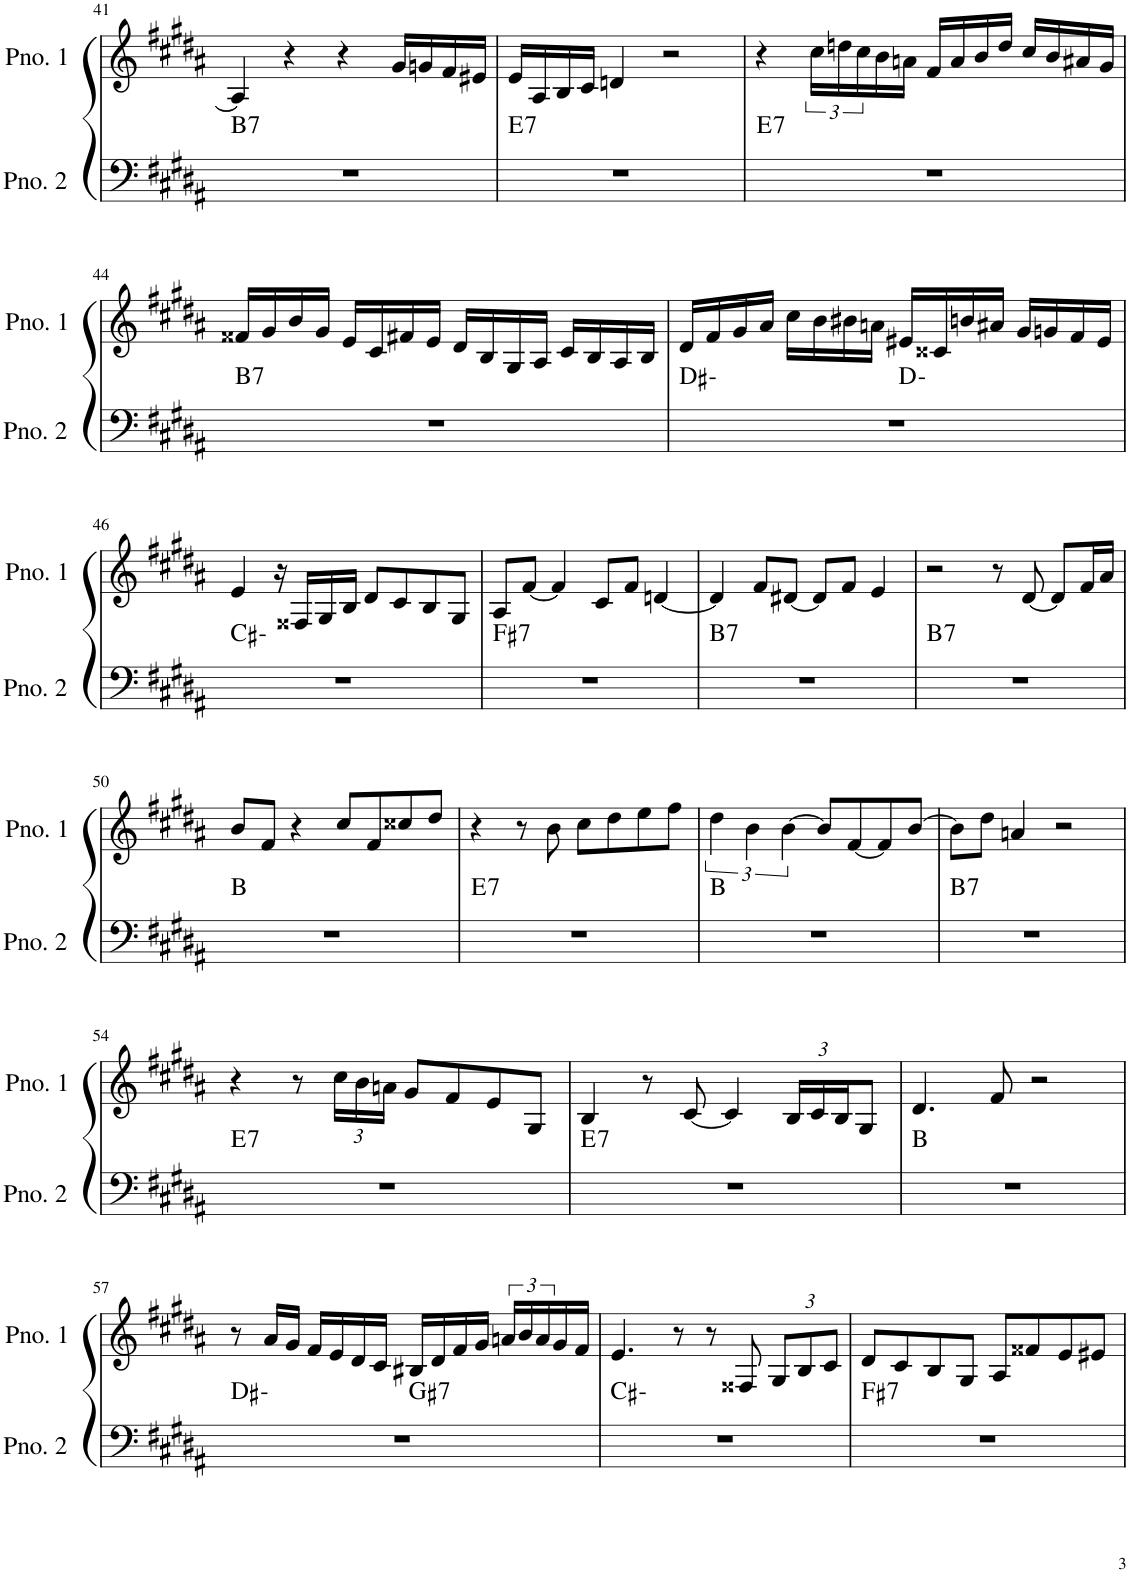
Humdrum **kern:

**kern	**harte	**kern
*part2	*part2	*part1
*staff2	*	*staff1
*I"ピアノ 2	*	*I"ピアノ 1
!!LO:PB:g=z
*clefF4	*	*clefG2
*k[f#c#g#d#a#]	*	*k[f#c#g#d#a#]
*M4/4	*	*M4/4
=41	=41	=41
!	!LO:H:kt=7	!
1r	B:7	4A/]
.	.	4r
.	.	4r
.	.	16g#/LL
.	.	16gn/
.	.	16f#/
.	.	16e#X/JJ
=42	=42	=42
!	!LO:H:kt=7	!
1r	E:7	16e/LL
.	.	16A#/
.	.	16B/
.	.	16c#/JJ
.	.	4dn/
.	.	2r
=43	=43	=43
!	!LO:H:kt=7	!
1r	E:7	4r
.	.	24cc#\LL
.	.	24ddn\
.	.	24cc#\
.	.	16b\
.	.	16an\JJ
.	.	16f#/LL
.	.	16a/
.	.	16b/
.	.	16dd/JJ
.	.	16cc#/LL
.	.	16b/
.	.	16a#X/
.	.	16g#/JJ
!!LO:LB:g=z
=44	=44	=44
!	!LO:H:kt=7	!
1r	B:7	16f##X/LL
.	.	16g#/
.	.	16b/
.	.	16g#/JJ
.	.	16e/LL
.	.	16c#/
.	.	16f#X/
.	.	16e/JJ
.	.	16d#/LL
.	.	16B/
.	.	16G#/
.	.	16A#/JJ
.	.	16c#/LL
.	.	16B/
.	.	16A#/
.	.	16B/JJ
=45	=45	=45
*^	*	*
1r	2ryy	D#:min	16d#/LL
.	.	.	16f#/
.	.	.	16g#/
.	.	.	16a#/JJ
.	.	.	16cc#\LL
.	.	.	16b\
.	.	.	16b#X\
.	.	.	16an\JJ
.	2ryy	D:min	16e#X/LL
.	.	.	16c##X/
.	.	.	16bn/
.	.	.	16a#X/JJ
.	.	.	16g#/LL
.	.	.	16gn/
.	.	.	16f#/
.	.	.	16e#/JJ
*v	*v	*	*
!!LO:LB:g=z
=46	=46	=46
1r	C#:min	4e/
.	.	16r
.	.	16F##X/LL
.	.	16G#/
.	.	16B/JJ
.	.	8d#/L
.	.	8c#/
.	.	8B/
.	.	8G#/J
=47	=47	=47
!	!LO:H:kt=7	!
1r	F#:7	8A#/L
.	.	[8f#/J
.	.	4f#/]
.	.	8c#/L
.	.	8f#/J
.	.	[4dn/
=48	=48	=48
!	!LO:H:kt=7	!
1r	B:7	4d/]
.	.	8f#/L
.	.	[8d#X/J
.	.	8d#/L]
.	.	8f#/J
.	.	4e/
=49	=49	=49
!	!LO:H:kt=7	!
1r	B:7	2r
.	.	8r
.	.	[8d#/
.	.	8d#/L]
.	.	16f#/L
.	.	16a#/JJ
!!LO:LB:g=z
=50	=50	=50
1r	B:maj	8b/L
.	.	8f#/J
.	.	4r
.	.	8cc#/L
.	.	8f#/
.	.	8cc##X/
.	.	8dd#/J
=51	=51	=51
!	!LO:H:kt=7	!
1r	E:7	4r
.	.	8r
.	.	8b\
.	.	8cc#\L
.	.	8dd#\
.	.	8ee\
.	.	8ff#\J
=52	=52	=52
1r	B:maj	6dd#\
.	.	6b\
.	.	[6b\
.	.	8b/L]
.	.	[8f#/
.	.	8f#/]
.	.	[8b/J
=53	=53	=53
!	!LO:H:kt=7	!
1r	B:7	8b\L]
.	.	8dd#\J
.	.	4an/
.	.	2r
!!LO:LB:g=z
=54	=54	=54
!	!LO:H:kt=7	!
1r	E:7	4r
.	.	8r
*	*	*Xbrackettup
.	.	24cc#\LL
.	.	24b\
.	.	24an\JJ
.	.	8g#/L
.	.	8f#/
.	.	8e/
.	.	8G#/J
=55	=55	=55
!	!LO:H:kt=7	!
1r	E:7	4B/
.	.	8r
.	.	[8c#/
.	.	4c#/]
.	.	24B/LL
.	.	24c#/
.	.	24B/J
.	.	8G#/J
=56	=56	=56
1r	B:maj	4.d#/
.	.	8f#/
.	.	2r
!!LO:LB:g=z
=57	=57	=57
*^	*	*
1r	2ryy	D#:min	8r
.	.	.	16a#/LL
.	.	.	16g#/JJ
.	.	.	16f#/LL
.	.	.	16e/
.	.	.	16d#/
.	.	.	16c#/JJ
!	!	!LO:H:kt=7	!
.	2ryy	G#:7	16B#X/LL
.	.	.	16d#/
.	.	.	16f#/
.	.	.	16g#/JJ
*	*	*	*brackettup
.	.	.	24an/LL
.	.	.	24b/
.	.	.	24a/
.	.	.	16g#/
.	.	.	16f#/JJ
*v	*v	*	*
=58	=58	=58
1r	C#:min	4.e/
.	.	8r
.	.	8r
.	.	8F##X/
*	*	*Xbrackettup
.	.	12G#/L
.	.	12B/
.	.	12c#/J
=59	=59	=59
!	!LO:H:kt=7	!
1r	F#:7	8d#/L
.	.	8c#/
.	.	8B/
.	.	8G#/J
.	.	8A#/L
.	.	8f##X/
.	.	8e/
.	.	8e#X/J
=	=	=
*-	*-	*-
